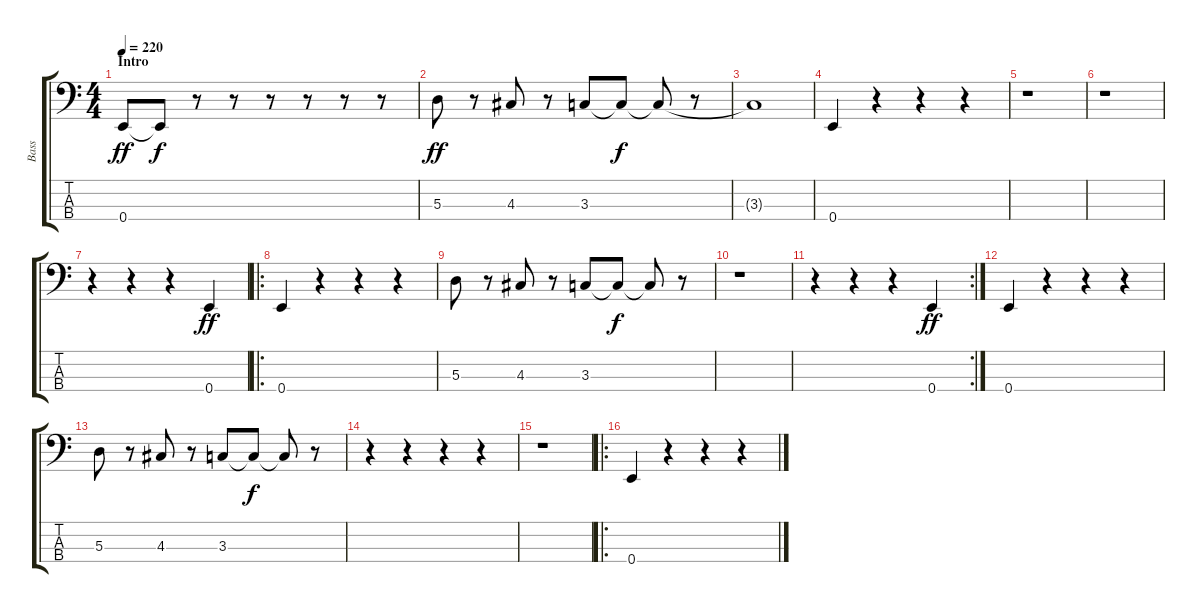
\track ("Bass" "Bass") {instrument acousticguitarnylon}
\staff {score tabs}
\tuning (G2 D2 A1 E1) {hide}
\ts (4 4)
\section ("" "Intro")
\tempo 220
\clef f4
\ks c
0.4.8{dy ff instrument acousticguitarnylon} 0.4{t}.8{dy f} r.8 r.8 r.8 r.8 r.8 r.8 |
5.3.8{dy ff} r.8 4.3.8 r.8 3.3.8 3.3{t}.8{dy f} 3.3{t}.8 r.8 |
3.3{t}.1 |
0.4.4 r.4 r.4 r.4 |
r.1 |
r.1 |
r.4 r.4 r.4 0.4.4{dy ff} |
\ro
0.4.4 r.4 r.4 r.4 |
5.3.8 r.8 4.3.8 r.8 3.3.8 3.3{t}.8{dy f} 3.3{t}.8 r.8 |
r.1 |
\rc 2
r.4 r.4 r.4 0.4.4{dy ff} |
0.4.4 r.4 r.4 r.4 |
5.3.8 r.8 4.3.8 r.8 3.3.8 3.3{t}.8{dy f} 3.3{t}.8 r.8 |
r.4 r.4 r.4 r.4 |
r.1 |
\ro
0.4.4 r.4 r.4 r.4
